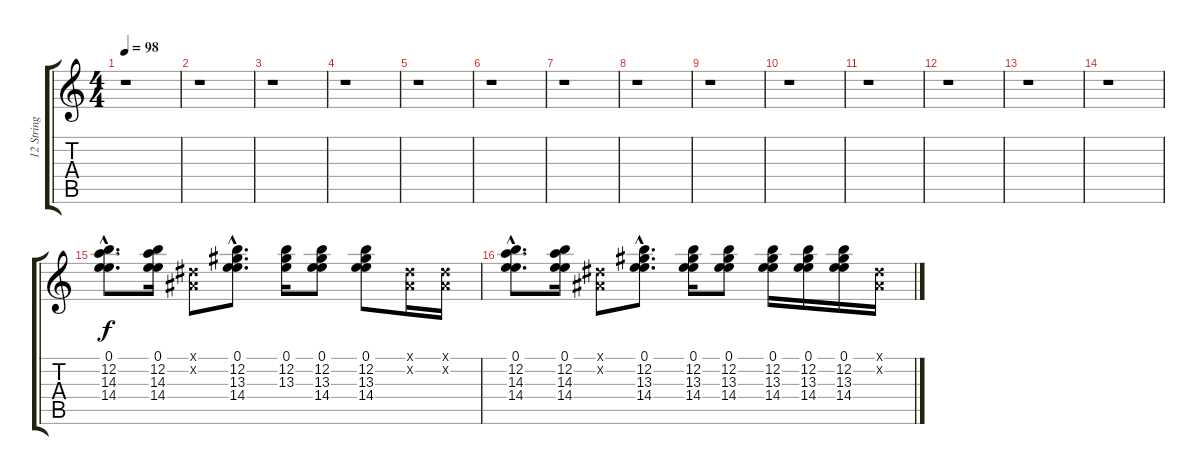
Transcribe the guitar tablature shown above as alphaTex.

\track ("12 String high end" "12 String ") {instrument acousticguitarsteel}
\staff {score tabs}
\tuning (E4 B3 G3 D3 A2 E2) {hide}
\ts (4 4)
\tempo 98
\clef g2
\ks c
r.1{dy f} |
r.1 |
r.1 |
r.1 |
r.1 |
r.1 |
r.1 |
r.1 |
r.1 |
r.1 |
r.1 |
r.1 |
r.1 |
r.1 |
(0.1{hac} 12.2{hac} 14.3{hac} 14.4{hac}).8{d} (0.1 12.2 14.3 14.4).16 (-1.1{x} -1.2{x}).8 (0.1{hac} 12.2{hac} 13.3{hac} 14.4{hac}).8{d} (0.1 12.2 13.3).16 (0.1 12.2 13.3 14.4).8 (0.1 12.2 13.3 14.4).8 (-1.1{x} -1.2{x}).16 (-1.1{x} -1.2{x}).16 |
(0.1{hac} 12.2{hac} 14.3{hac} 14.4{hac}).8{d} (0.1 12.2 14.3 14.4).16 (-1.1{x} -1.2{x}).8 (0.1{hac} 12.2{hac} 13.3{hac} 14.4{hac}).8{d} (0.1 12.2 13.3 14.4).16 (0.1 12.2 13.3 14.4).8 (0.1 12.2 13.3 14.4).16 (0.1 12.2 13.3 14.4).16 (0.1 12.2 13.3 14.4).16 (-1.1{x} -1.2{x}).16
